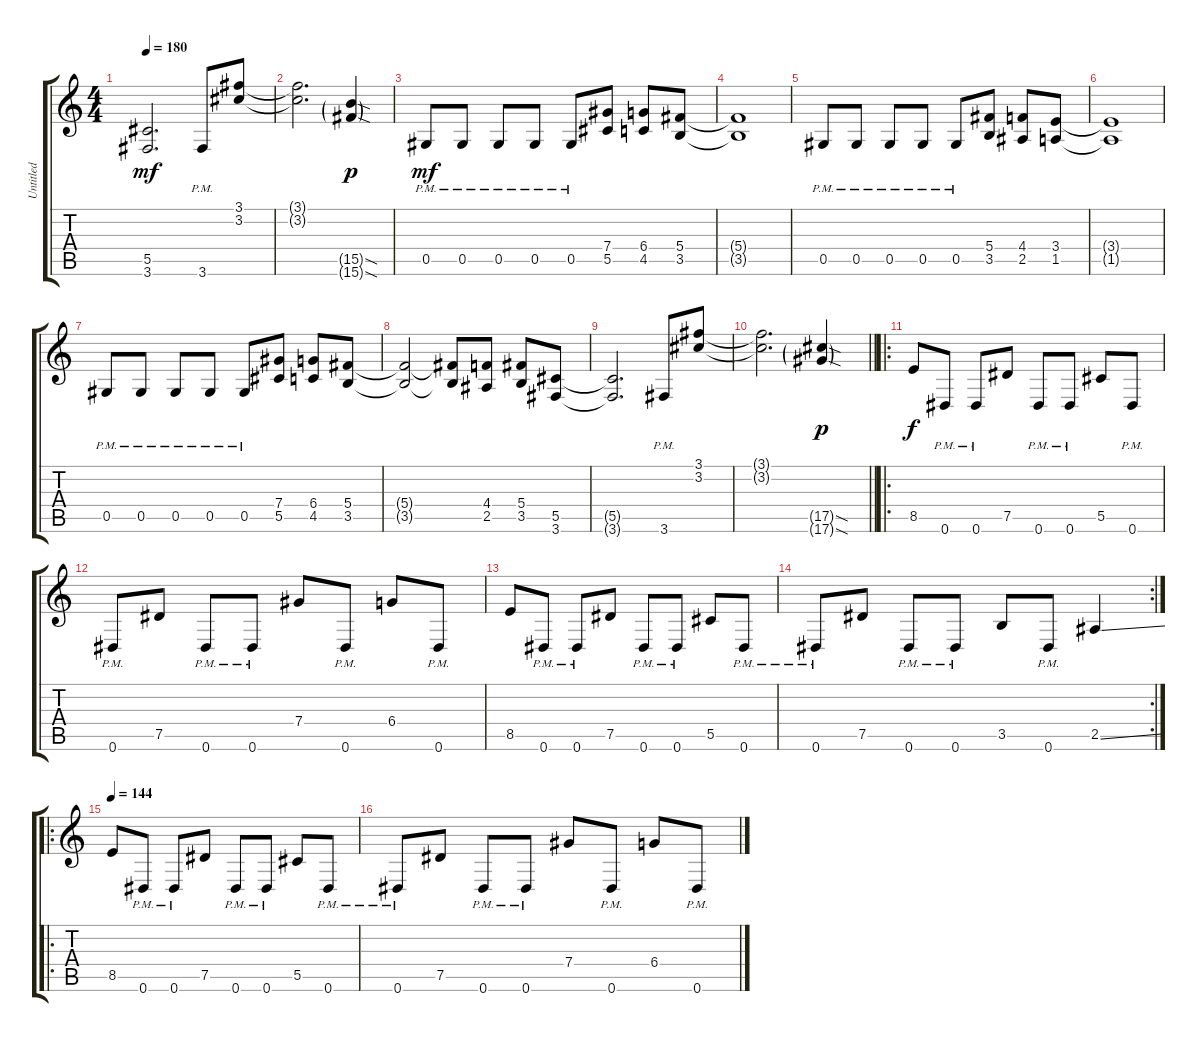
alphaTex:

\track ("Untitled" "Untitled") {instrument distortionguitar}
\staff {score tabs}
\tuning (Eb4 Bb3 Gb3 Db3 Ab2 Eb2) {hide}
\ts (4 4)
\tempo 180
\clef g2
\ks c
(5.5{t} 3.6{t}).2{d dy mf} 3.6{pm}.8 (3.1 3.2).8 |
(3.1{t} 3.2{t}).2{d} (15.5{sod g} 15.6{sod g}).4{dy p} |
0.5{pm}.8{dy mf} 0.5{pm}.8 0.5{pm}.8 0.5{pm}.8 0.5{pm}.8 (7.4 5.5).8 (6.4 4.5).8 (5.4 3.5).8 |
(5.4{t} 3.5{t}).1 |
0.5{pm}.8 0.5{pm}.8 0.5{pm}.8 0.5{pm}.8 0.5{pm}.8 (5.4 3.5).8 (4.4 2.5).8 (3.4 1.5).8 |
(3.4{t} 1.5{t}).1 |
0.5{pm}.8 0.5{pm}.8 0.5{pm}.8 0.5{pm}.8 0.5{pm}.8 (7.4 5.5).8 (6.4 4.5).8 (5.4 3.5).8 |
(5.4{t} 3.5{t}).2 (5.4{t} 3.5{t}).8 (4.4 2.5).8 (5.4 3.5).8 (5.5 3.6).8 |
(5.5{t} 3.6{t}).2{d} 3.6{pm}.8 (3.1 3.2).8 |
\barLineRight lightlight
(3.1{t} 3.2{t}).2{d} (17.5{sod g} 17.6{sod g}).4{dy p} |
\ro
8.5.8{dy f} 0.6{pm}.8 0.6{pm}.8 7.5.8 0.6{pm}.8 0.6{pm}.8 5.5.8 0.6{pm}.8 |
0.6{pm}.8 7.5.8 0.6{pm}.8 0.6{pm}.8 7.4.8 0.6{pm}.8 6.4.8 0.6{pm}.8 |
8.5.8 0.6{pm}.8 0.6{pm}.8 7.5.8 0.6{pm}.8 0.6{pm}.8 5.5.8 0.6{pm}.8 |
\rc 2
0.6{pm}.8 7.5.8 0.6{pm}.8 0.6{pm}.8 3.5.8 0.6{pm}.8 2.5{ss}.4 |
\ro
\tempo 144
8.5.8 0.6{pm}.8 0.6{pm}.8 7.5.8 0.6{pm}.8 0.6{pm}.8 5.5.8 0.6{pm}.8 |
0.6{pm}.8 7.5.8 0.6{pm}.8 0.6{pm}.8 7.4.8 0.6{pm}.8 6.4.8 0.6{pm}.8
